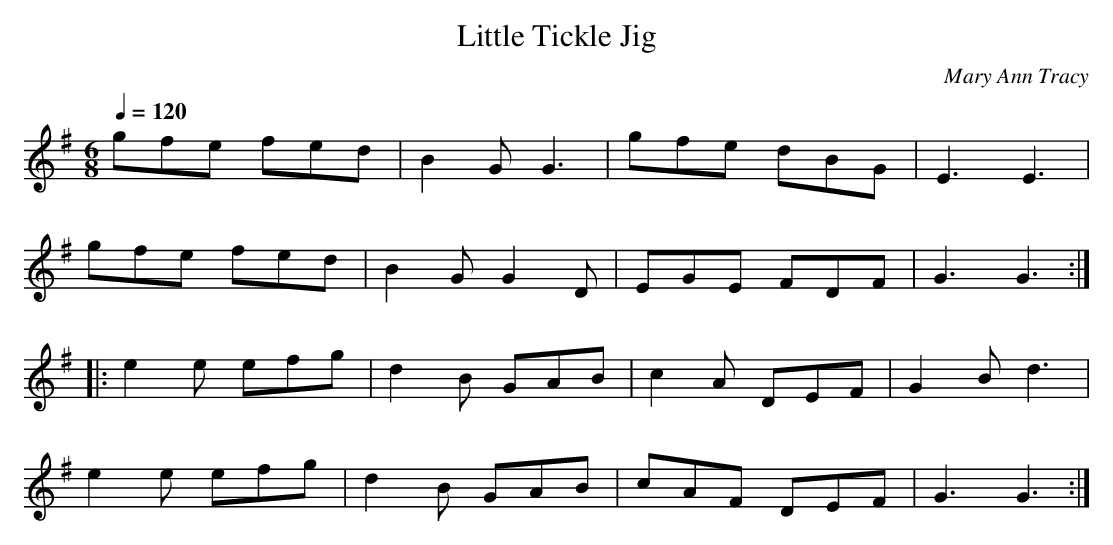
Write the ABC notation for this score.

X:1 %Music
T:Little Tickle Jig
C:Mary Ann Tracy
Q:1/4=120 %Tempo
V:1 %
M:6/8 %Meter
L:1/8 %Default note length
K:G
gfe fed |B2 G G3 |gfe dBG |E3 E3 |
gfe fed |B2 G G2 D |EGE FDF |G3 G3 ::
e2 e efg |d2 B GAB |c2 A DEF |G2 B d3 |
e2 e efg |d2 B GAB |cAF DEF |G3 G3 :|
